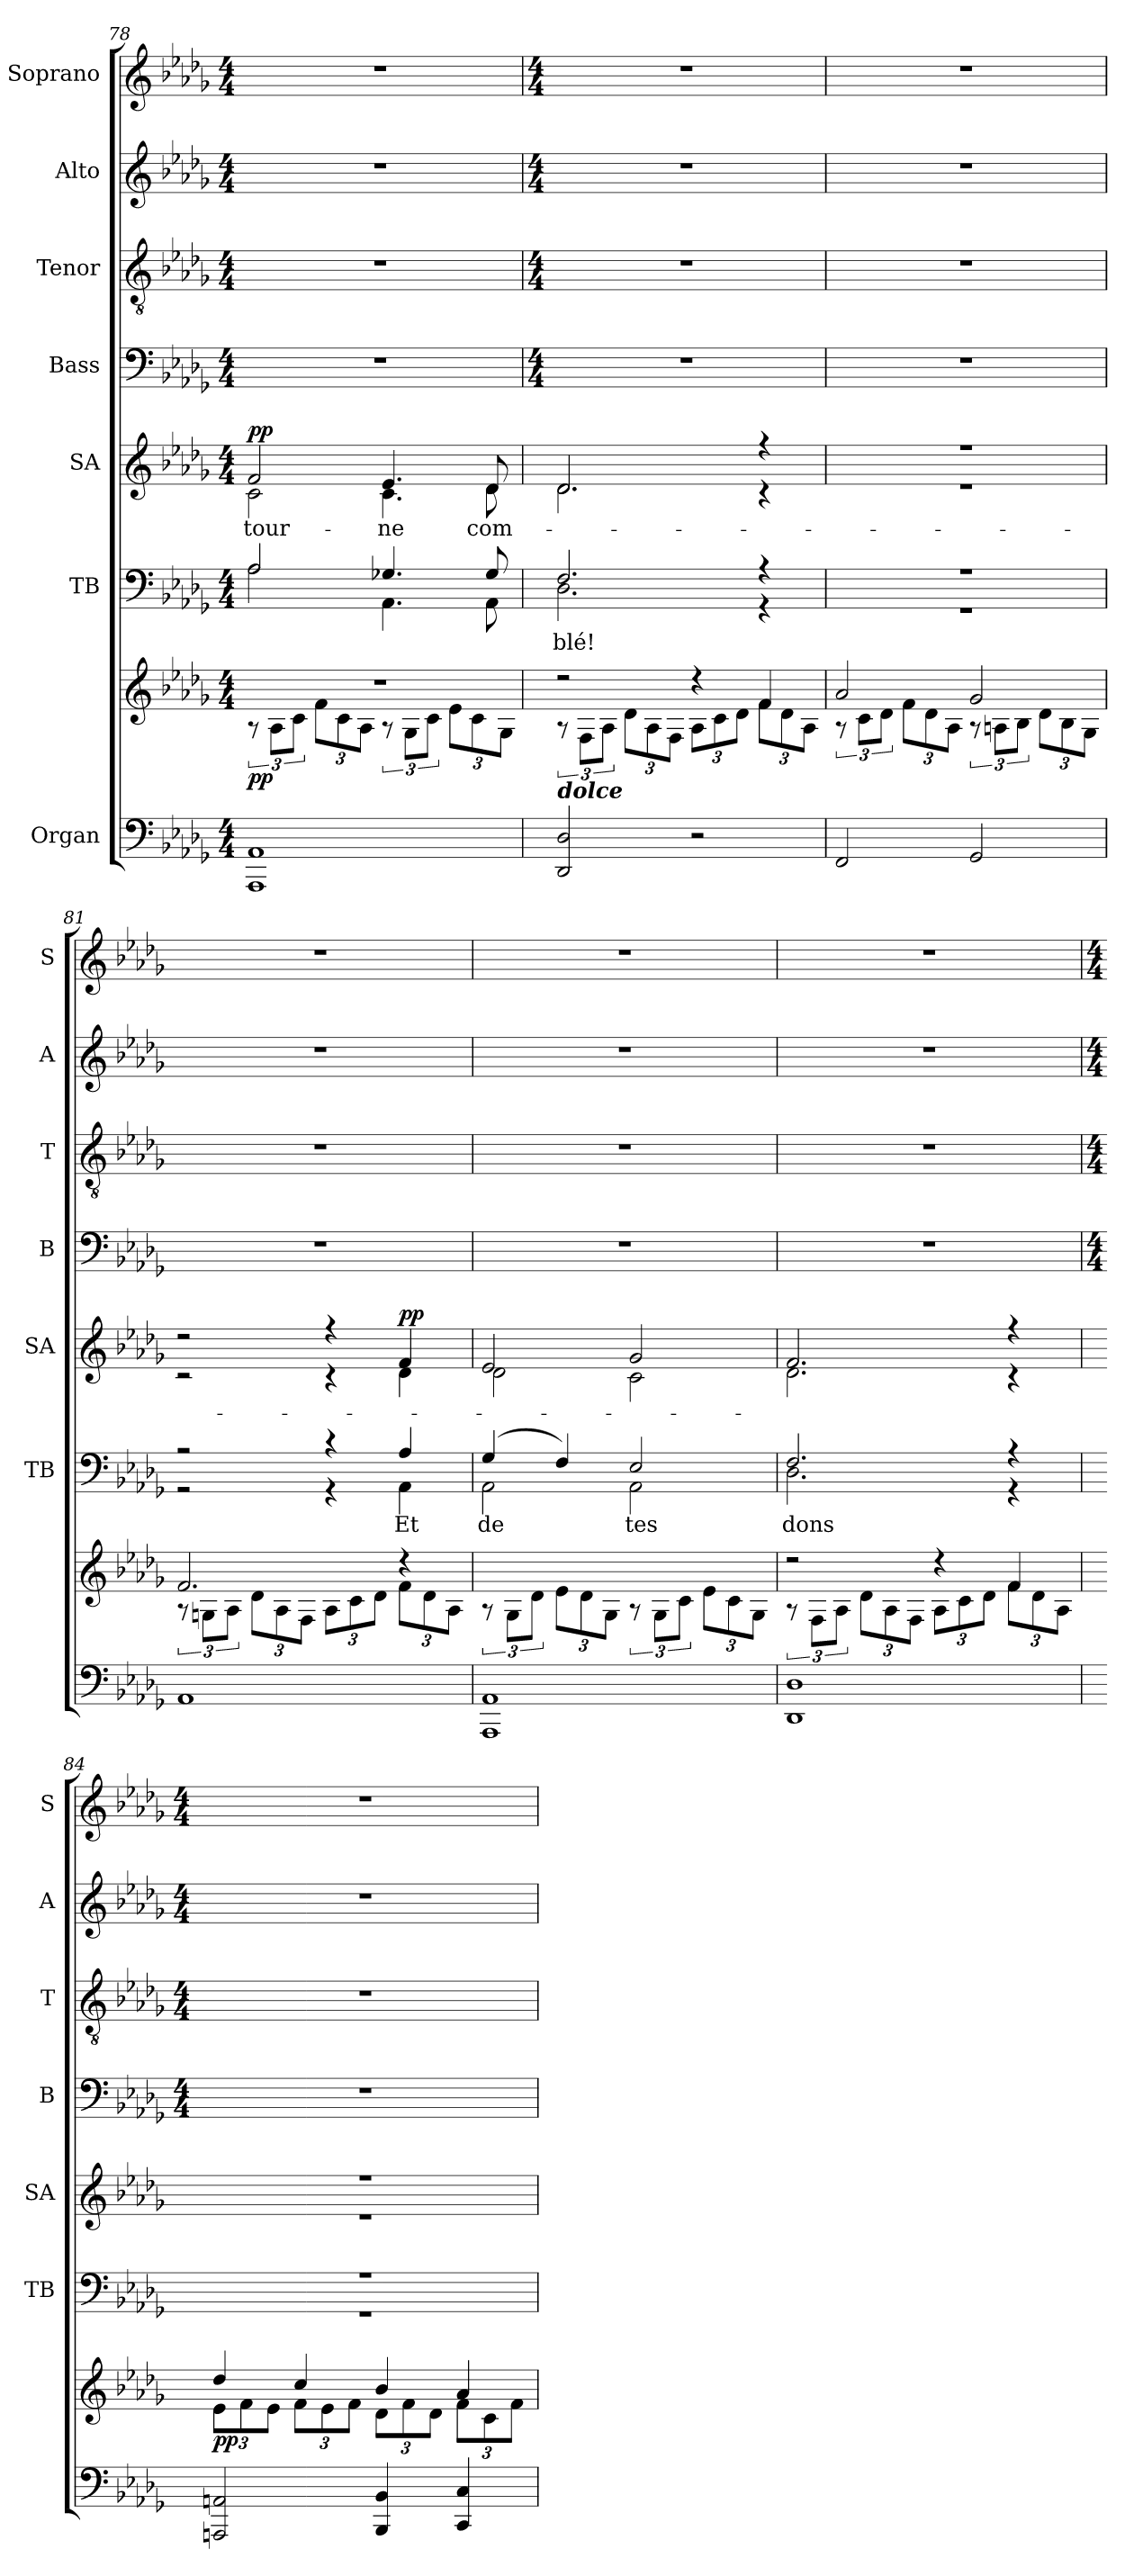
**kern	**kern	**dynam	**kern	**text	**kern	**text	**dynam	**kern	**kern	**kern	**kern
*part7	*part7	*part7	*part6	*part6	*part5	*part5	*part5	*part4	*part3	*part2	*part1
*staff8	*staff7	*staff7/8	*staff6	*staff6	*staff5	*staff5	*staff5	*staff4	*staff3	*staff2	*staff1
*I"Organ	*	*	*I"TB	*	*I"SA	*	*	*I"Bass	*I"Tenor	*I"Alto	*I"Soprano
*	*	*	*I'TB	*	*I'SA	*	*	*I'B	*I'T	*I'A	*I'S
*clefF4	*clefG2	*	*clefF4	*	*clefG2	*	*	*clefF4	*clefGv2	*clefG2	*clefG2
*k[b-e-a-d-g-]	*k[b-e-a-d-g-]	*	*k[b-e-a-d-g-]	*	*k[b-e-a-d-g-]	*	*	*k[b-e-a-d-g-]	*k[b-e-a-d-g-]	*k[b-e-a-d-g-]	*k[b-e-a-d-g-]
*D-:	*D-:	*	*D-:	*	*D-:	*	*	*D-:	*D-:	*D-:	*D-:
*M4/4	*M4/4	*	*M4/4	*	*M4/4	*	*	*M4/4	*M4/4	*M4/4	*M4/4
=78	=78	=78	=78	=78	=78	=78	=78	=78	=78	=78	=78
*	*^	*	*^	*	*^	*	*	*	*	*	*
!	!	!	!LO:DY:b	!	!	!	!	!	!LO:LY:b	!LO:DY:b	!	!	!	!
1AAA- 1AA-	1r	12r	pp	2A-/	2A-\	.	2f/	2c\	tour-	pp	1r	1r	1r	1r
.	.	12A-\L	.	.	.	.	.	.	.	.	.	.	.	.
.	.	12c\J	.	.	.	.	.	.	.	.	.	.	.	.
.	.	12f\L	.	.	.	.	.	.	.	.	.	.	.	.
.	.	12c\	.	.	.	.	.	.	.	.	.	.	.	.
.	.	12A-\J	.	.	.	.	.	.	.	.	.	.	.	.
!	!	!	!	!	!	!	!	!	!LO:LY:b	!	!	!	!	!
.	.	12r	.	4.G-X/	4.AA-\	.	4.e-/	4.c\	-ne	.	.	.	.	.
.	.	12G-\L	.	.	.	.	.	.	.	.	.	.	.	.
.	.	12c\J	.	.	.	.	.	.	.	.	.	.	.	.
.	.	12e-\L	.	.	.	.	.	.	.	.	.	.	.	.
.	.	12c\	.	.	.	.	.	.	.	.	.	.	.	.
!	!	!	!	!	!	!	!	!	!LO:LY:b	!	!	!	!	!
.	.	.	.	8G-/	8AA-\	.	8d-/	8d-\	com-	.	.	.	.	.
.	.	12G-\J	.	.	.	.	.	.	.	.	.	.	.	.
!!LO:LB:g=z
=79	=79	=79	=79	=79	=79	=79	=79	=79	=79	=79	=79	=79	=79	=79
*	*	*	*	*	*	*	*	*	*	*	*M4/4	*M4/4	*M4/4	*M4/4
!LO:TX:a:Bi:t=dolce	!	!	!	!	!	!	!	!	!	!	!	!	!	!
!	!	!	!	!	!	!LO:LY:a	!	!	!	!	!	!	!	!
2DD- 2D-	2r	12r	.	2.F/	2.D-\	blé!	2.d-/	2.d-\	.	.	1r	1r	1r	1r
.	.	12F\L	.	.	.	.	.	.	.	.	.	.	.	.
.	.	12A-\J	.	.	.	.	.	.	.	.	.	.	.	.
.	.	12d-\L	.	.	.	.	.	.	.	.	.	.	.	.
.	.	12A-\	.	.	.	.	.	.	.	.	.	.	.	.
.	.	12F\J	.	.	.	.	.	.	.	.	.	.	.	.
2r	4r	12A-\L	.	.	.	.	.	.	.	.	.	.	.	.
.	.	12c\	.	.	.	.	.	.	.	.	.	.	.	.
.	.	12d-\J	.	.	.	.	.	.	.	.	.	.	.	.
.	4f/	12f\L	.	4r	4r	.	4r	4r	.	.	.	.	.	.
.	.	12d-\	.	.	.	.	.	.	.	.	.	.	.	.
.	.	12A-\J	.	.	.	.	.	.	.	.	.	.	.	.
=80	=80	=80	=80	=80	=80	=80	=80	=80	=80	=80	=80	=80	=80	=80
2FF	2a-/	12r	.	1r	1r	.	1r	1r	.	.	1r	1r	1r	1r
.	.	12c\L	.	.	.	.	.	.	.	.	.	.	.	.
.	.	12d-\J	.	.	.	.	.	.	.	.	.	.	.	.
.	.	12f\L	.	.	.	.	.	.	.	.	.	.	.	.
.	.	12d-\	.	.	.	.	.	.	.	.	.	.	.	.
.	.	12A-\J	.	.	.	.	.	.	.	.	.	.	.	.
2GG-	2g-/	12r	.	.	.	.	.	.	.	.	.	.	.	.
.	.	12An\L	.	.	.	.	.	.	.	.	.	.	.	.
.	.	12B-\J	.	.	.	.	.	.	.	.	.	.	.	.
.	.	12d-\L	.	.	.	.	.	.	.	.	.	.	.	.
.	.	12B-\	.	.	.	.	.	.	.	.	.	.	.	.
.	.	12G-\J	.	.	.	.	.	.	.	.	.	.	.	.
=81	=81	=81	=81	=81	=81	=81	=81	=81	=81	=81	=81	=81	=81	=81
1AA-	2.f/	12r	.	2r	2r	.	2r	2r	.	.	1r	1r	1r	1r
.	.	12Gn\L	.	.	.	.	.	.	.	.	.	.	.	.
.	.	12A-\J	.	.	.	.	.	.	.	.	.	.	.	.
.	.	12d-\L	.	.	.	.	.	.	.	.	.	.	.	.
.	.	12A-\	.	.	.	.	.	.	.	.	.	.	.	.
.	.	12F\J	.	.	.	.	.	.	.	.	.	.	.	.
.	.	12A-\L	.	4r	4r	.	4r	4r	.	.	.	.	.	.
.	.	12c\	.	.	.	.	.	.	.	.	.	.	.	.
.	.	12d-\J	.	.	.	.	.	.	.	.	.	.	.	.
!	!	!	!	!	!	!LO:LY:a	!	!	!	!LO:DY:b	!	!	!	!
.	4r	12f\L	.	4A-/	4AA-\	Et	4f/	4d-\	.	pp	.	.	.	.
.	.	12d-\	.	.	.	.	.	.	.	.	.	.	.	.
.	.	12A-\J	.	.	.	.	.	.	.	.	.	.	.	.
=82	=82	=82	=82	=82	=82	=82	=82	=82	=82	=82	=82	=82	=82	=82
!	!	!	!	!	!	!LO:LY:a	!	!	!	!	!	!	!	!
1AAA- 1AA-	1ryy	12r	.	(>4G-/	2AA-\	de	2e-/	2d-\	.	.	1r	1r	1r	1r
.	.	12G-\L	.	.	.	.	.	.	.	.	.	.	.	.
.	.	12d-\J	.	.	.	.	.	.	.	.	.	.	.	.
.	.	12e-\L	.	4F/)	.	.	.	.	.	.	.	.	.	.
.	.	12d-\	.	.	.	.	.	.	.	.	.	.	.	.
.	.	12G-\J	.	.	.	.	.	.	.	.	.	.	.	.
!	!	!	!	!	!	!LO:LY:a	!	!	!	!	!	!	!	!
.	.	12r	.	2E-/	2AA-\	tes	2g-/	2c\	.	.	.	.	.	.
.	.	12G-\L	.	.	.	.	.	.	.	.	.	.	.	.
.	.	12c\J	.	.	.	.	.	.	.	.	.	.	.	.
.	.	12e-\L	.	.	.	.	.	.	.	.	.	.	.	.
.	.	12c\	.	.	.	.	.	.	.	.	.	.	.	.
.	.	12G-\J	.	.	.	.	.	.	.	.	.	.	.	.
=83	=83	=83	=83	=83	=83	=83	=83	=83	=83	=83	=83	=83	=83	=83
!	!	!	!	!	!	!LO:LY:a	!	!	!	!	!	!	!	!
1DD- 1D-	2r	12r	.	2.F/	2.D-\	dons	2.f/	2.d-\	.	.	1r	1r	1r	1r
.	.	12F\L	.	.	.	.	.	.	.	.	.	.	.	.
.	.	12A-\J	.	.	.	.	.	.	.	.	.	.	.	.
.	.	12d-\L	.	.	.	.	.	.	.	.	.	.	.	.
.	.	12A-\	.	.	.	.	.	.	.	.	.	.	.	.
.	.	12F\J	.	.	.	.	.	.	.	.	.	.	.	.
.	4r	12A-\L	.	.	.	.	.	.	.	.	.	.	.	.
.	.	12c\	.	.	.	.	.	.	.	.	.	.	.	.
.	.	12d-\J	.	.	.	.	.	.	.	.	.	.	.	.
.	4f/	12f\L	.	4r	4r	.	4r	4r	.	.	.	.	.	.
.	.	12d-\	.	.	.	.	.	.	.	.	.	.	.	.
.	.	12A-\J	.	.	.	.	.	.	.	.	.	.	.	.
!!LO:LB:g=z
=84	=84	=84	=84	=84	=84	=84	=84	=84	=84	=84	=84	=84	=84	=84
*	*	*	*	*	*	*	*	*	*	*	*M4/4	*M4/4	*M4/4	*M4/4
!	!	!	!LO:DY:b	!	!	!	!	!	!	!	!	!	!	!
2AAAn 2AAn	4dd-/	12e-\L	pp	1r	1r	.	1r	1r	.	.	1r	1r	1r	1r
.	.	12f\	.	.	.	.	.	.	.	.	.	.	.	.
.	.	12e-\J	.	.	.	.	.	.	.	.	.	.	.	.
.	4cc/	12f\L	.	.	.	.	.	.	.	.	.	.	.	.
.	.	12e-\	.	.	.	.	.	.	.	.	.	.	.	.
.	.	12f\J	.	.	.	.	.	.	.	.	.	.	.	.
4BBB- 4BB-	4b-/	12d-\L	.	.	.	.	.	.	.	.	.	.	.	.
.	.	12f\	.	.	.	.	.	.	.	.	.	.	.	.
.	.	12d-\J	.	.	.	.	.	.	.	.	.	.	.	.
4CC 4C	4a-/	12f\L	.	.	.	.	.	.	.	.	.	.	.	.
.	.	12c\	.	.	.	.	.	.	.	.	.	.	.	.
.	.	12f\J	.	.	.	.	.	.	.	.	.	.	.	.
*	*v	*v	*	*	*	*	*v	*v	*	*	*	*	*	*
*	*	*	*v	*v	*	*	*	*	*	*	*	*
=	=	=	=	=	=	=	=	=	=	=	=
*-	*-	*-	*-	*-	*-	*-	*-	*-	*-	*-	*-
